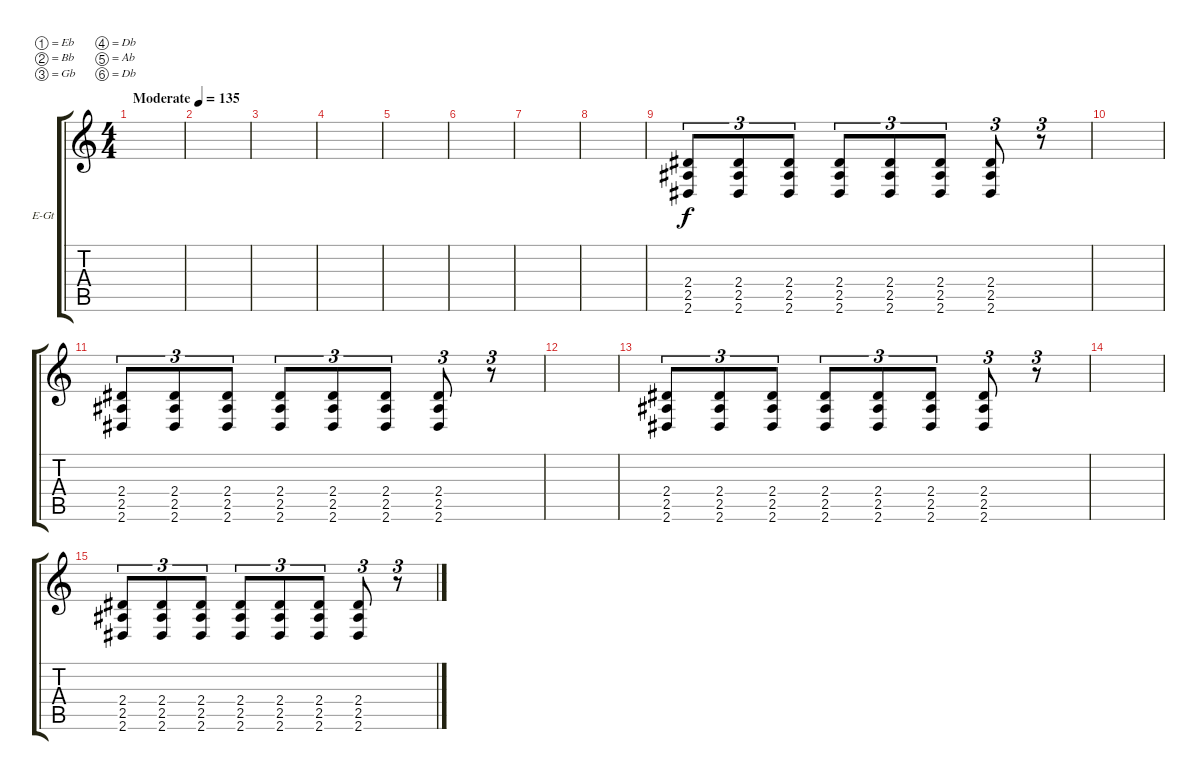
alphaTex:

\bracketExtendMode groupsimilarinstruments
\firstSystemTrackNameOrientation horizontal
\otherSystemsTrackNameOrientation horizontal
\track ("Electric Guitar" "E-Gt") {instrument distortionguitar}
\staff {score tabs}
\tuning (Eb4 Bb3 Gb3 Db3 Ab2 Db2)
\ts (4 4)
\beaming (8 2 2 2 2)
\tempo (135 "Moderate")
\clef g2
\scale
0.485477
\ks c
|
\scale
0.257261 |
\scale
0.257261 |
\scale
0.333333 |
\scale
0.333333 |
\scale
0.333333 |
\scale
0.333333 |
\scale
0.333333 |
\scale
0.333333 (2.4 2.5 2.6).8{tu (3 2)} (2.4 2.5 2.6).8{tu (3 2)} (2.4 2.5 2.6).8{tu (3 2)} (2.4 2.5 2.6).8{tu (3 2)} (2.4 2.5 2.6).8{tu (3 2)} (2.4 2.5 2.6).8{tu (3 2)} (2.4 2.5 2.6).8{tu (3 2)} r.8{tu (3 2)} |
\scale
0.333333 |
\scale
0.333333 (2.4 2.5 2.6).8{tu (3 2)} (2.4 2.5 2.6).8{tu (3 2)} (2.4 2.5 2.6).8{tu (3 2)} (2.4 2.5 2.6).8{tu (3 2)} (2.4 2.5 2.6).8{tu (3 2)} (2.4 2.5 2.6).8{tu (3 2)} (2.4 2.5 2.6).8{tu (3 2)} r.8{tu (3 2)} |
\scale
0.333333 |
\scale
0.333333 (2.4 2.5 2.6).8{tu (3 2)} (2.4 2.5 2.6).8{tu (3 2)} (2.4 2.5 2.6).8{tu (3 2)} (2.4 2.5 2.6).8{tu (3 2)} (2.4 2.5 2.6).8{tu (3 2)} (2.4 2.5 2.6).8{tu (3 2)} (2.4 2.5 2.6).8{tu (3 2)} r.8{tu (3 2)} |
\scale
0.333333 |
\scale
0.333333 (2.4 2.5 2.6).8{tu (3 2)} (2.4 2.5 2.6).8{tu (3 2)} (2.4 2.5 2.6).8{tu (3 2)} (2.4 2.5 2.6).8{tu (3 2)} (2.4 2.5 2.6).8{tu (3 2)} (2.4 2.5 2.6).8{tu (3 2)} (2.4 2.5 2.6).8{tu (3 2)} r.8{tu (3 2)} |
\scale
0.333333
